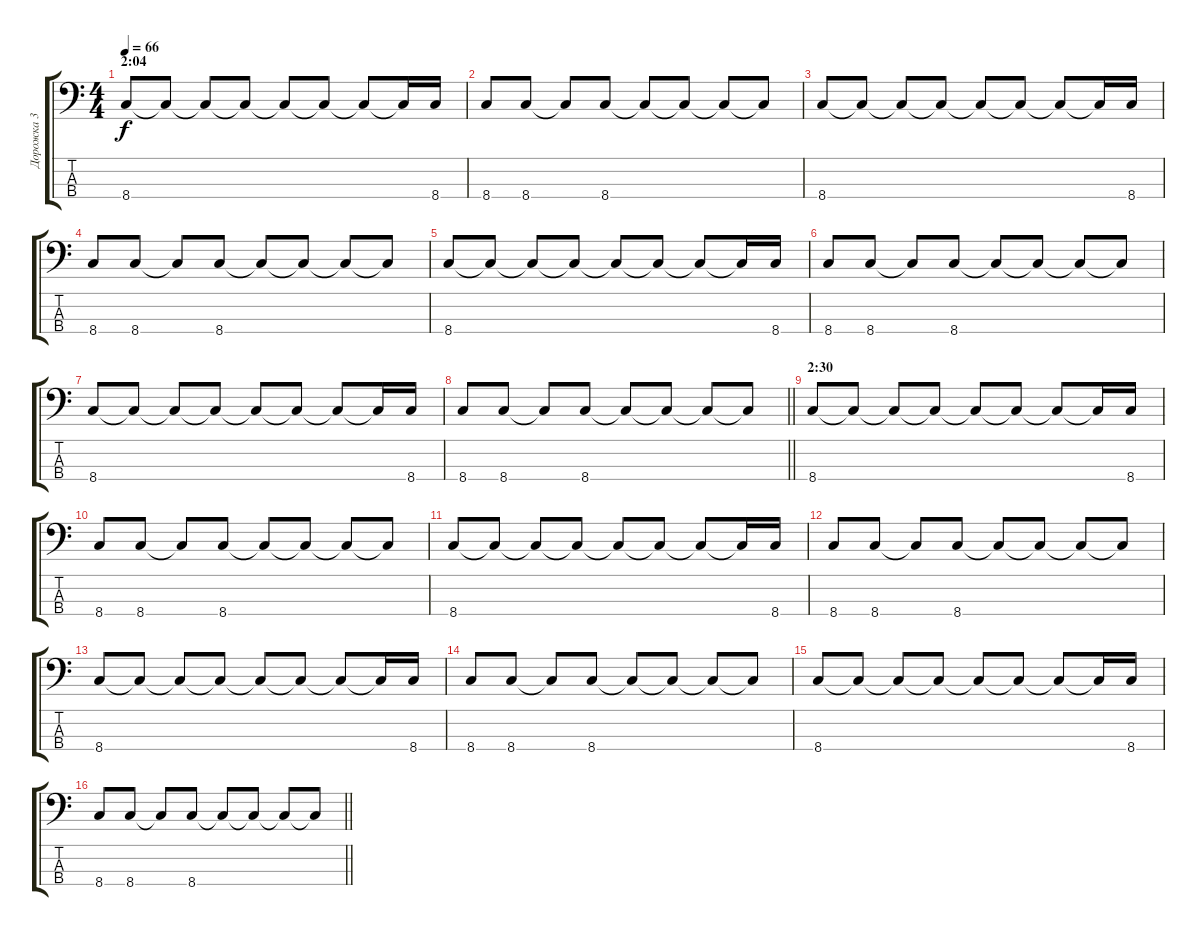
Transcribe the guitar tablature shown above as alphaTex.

\track ("Дорожка 3" "Дорожка 3") {instrument electricbassfinger}
\staff {score tabs}
\tuning (G2 D2 A1 E1) {hide}
\ts (4 4)
\section ("" "2:04")
\tempo 66
\clef f4
\ks c
8.4.8{dy f} 8.4{t}.8 8.4{t}.8 8.4{t}.8 8.4{t}.8 8.4{t}.8 8.4{t}.8 8.4{t}.16 8.4.16 |
8.4.8 8.4.8 8.4{t}.8 8.4.8 8.4{t}.8 8.4{t}.8 8.4{t}.8 8.4{t}.8 |
8.4.8 8.4{t}.8 8.4{t}.8 8.4{t}.8 8.4{t}.8 8.4{t}.8 8.4{t}.8 8.4{t}.16 8.4.16 |
8.4.8 8.4.8 8.4{t}.8 8.4.8 8.4{t}.8 8.4{t}.8 8.4{t}.8 8.4{t}.8 |
8.4.8 8.4{t}.8 8.4{t}.8 8.4{t}.8 8.4{t}.8 8.4{t}.8 8.4{t}.8 8.4{t}.16 8.4.16 |
8.4.8 8.4.8 8.4{t}.8 8.4.8 8.4{t}.8 8.4{t}.8 8.4{t}.8 8.4{t}.8 |
8.4.8 8.4{t}.8 8.4{t}.8 8.4{t}.8 8.4{t}.8 8.4{t}.8 8.4{t}.8 8.4{t}.16 8.4.16 |
\barLineRight lightlight
8.4.8 8.4.8 8.4{t}.8 8.4.8 8.4{t}.8 8.4{t}.8 8.4{t}.8 8.4{t}.8 |
\section ("" "2:30")
8.4.8 8.4{t}.8 8.4{t}.8 8.4{t}.8 8.4{t}.8 8.4{t}.8 8.4{t}.8 8.4{t}.16 8.4.16 |
8.4.8 8.4.8 8.4{t}.8 8.4.8 8.4{t}.8 8.4{t}.8 8.4{t}.8 8.4{t}.8 |
8.4.8 8.4{t}.8 8.4{t}.8 8.4{t}.8 8.4{t}.8 8.4{t}.8 8.4{t}.8 8.4{t}.16 8.4.16 |
8.4.8 8.4.8 8.4{t}.8 8.4.8 8.4{t}.8 8.4{t}.8 8.4{t}.8 8.4{t}.8 |
8.4.8 8.4{t}.8 8.4{t}.8 8.4{t}.8 8.4{t}.8 8.4{t}.8 8.4{t}.8 8.4{t}.16 8.4.16 |
8.4.8 8.4.8 8.4{t}.8 8.4.8 8.4{t}.8 8.4{t}.8 8.4{t}.8 8.4{t}.8 |
8.4.8 8.4{t}.8 8.4{t}.8 8.4{t}.8 8.4{t}.8 8.4{t}.8 8.4{t}.8 8.4{t}.16 8.4.16 |
\barLineRight lightlight
8.4.8 8.4.8 8.4{t}.8 8.4.8 8.4{t}.8 8.4{t}.8 8.4{t}.8 8.4{t}.8
